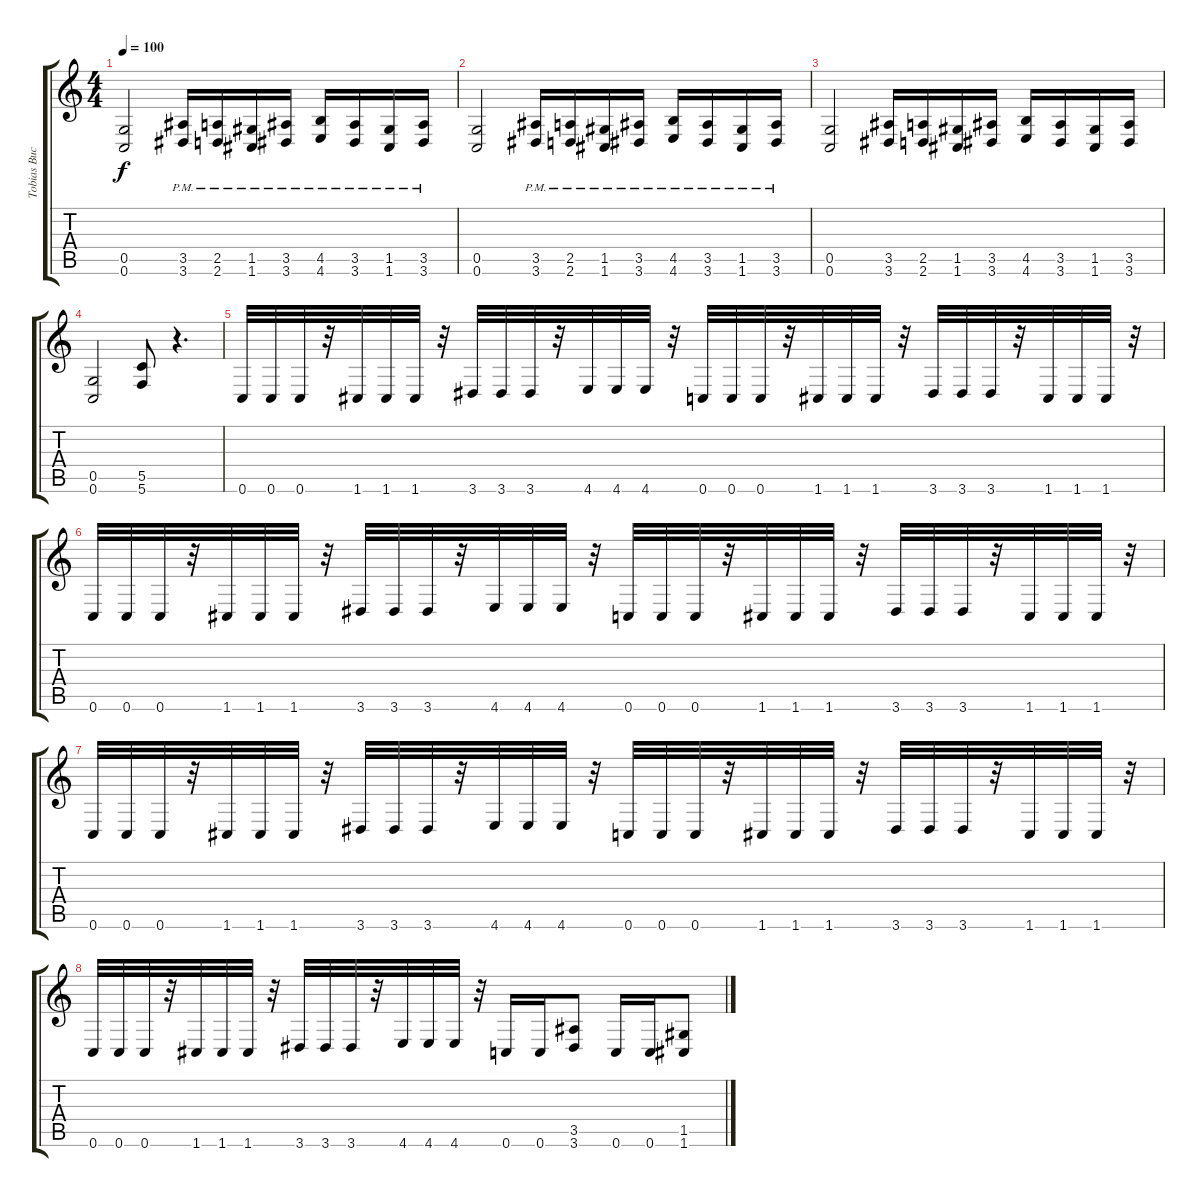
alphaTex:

\track ("Tobias Buck" "Tobias Buc") {instrument distortionguitar}
\staff {score tabs}
\tuning (D4 A3 F3 C3 G2 C2) {hide}
\ts (4 4)
\tempo 100
\clef g2
\ks c
(0.5 0.6).2{dy f} (3.5{pm} 3.6).16 (2.5{pm} 2.6).16 (1.5{pm} 1.6).16 (3.5{pm} 3.6).16 (4.5{pm} 4.6).16 (3.5{pm} 3.6).16 (1.5{pm} 1.6).16 (3.5{pm} 3.6).16 |
(0.5 0.6).2 (3.5{pm} 3.6).16 (2.5{pm} 2.6).16 (1.5{pm} 1.6).16 (3.5{pm} 3.6).16 (4.5{pm} 4.6).16 (3.5{pm} 3.6).16 (1.5{pm} 1.6).16 (3.5{pm} 3.6).16 |
(0.5 0.6).2 (3.5 3.6).16 (2.5 2.6).16 (1.5 1.6).16 (3.5 3.6).16 (4.5 4.6).16 (3.5 3.6).16 (1.5 1.6).16 (3.5 3.6).16 |
(0.5 0.6).2 (5.5 5.6).8 r.4{d} |
0.6.32 0.6.32 0.6.32 r.32 1.6.32 1.6.32 1.6.32 r.32 3.6.32 3.6.32 3.6.32 r.32 4.6.32 4.6.32 4.6.32 r.32 0.6.32 0.6.32 0.6.32 r.32 1.6.32 1.6.32 1.6.32 r.32 3.6.32 3.6.32 3.6.32 r.32 1.6.32 1.6.32 1.6.32 r.32 |
0.6.32 0.6.32 0.6.32 r.32 1.6.32 1.6.32 1.6.32 r.32 3.6.32 3.6.32 3.6.32 r.32 4.6.32 4.6.32 4.6.32 r.32 0.6.32 0.6.32 0.6.32 r.32 1.6.32 1.6.32 1.6.32 r.32 3.6.32 3.6.32 3.6.32 r.32 1.6.32 1.6.32 1.6.32 r.32 |
0.6.32 0.6.32 0.6.32 r.32 1.6.32 1.6.32 1.6.32 r.32 3.6.32 3.6.32 3.6.32 r.32 4.6.32 4.6.32 4.6.32 r.32 0.6.32 0.6.32 0.6.32 r.32 1.6.32 1.6.32 1.6.32 r.32 3.6.32 3.6.32 3.6.32 r.32 1.6.32 1.6.32 1.6.32 r.32 |
0.6.32 0.6.32 0.6.32 r.32 1.6.32 1.6.32 1.6.32 r.32 3.6.32 3.6.32 3.6.32 r.32 4.6.32 4.6.32 4.6.32 r.32 0.6.16 0.6.16 (3.5 3.6).8 0.6.16 0.6.16 (1.5 1.6).8
